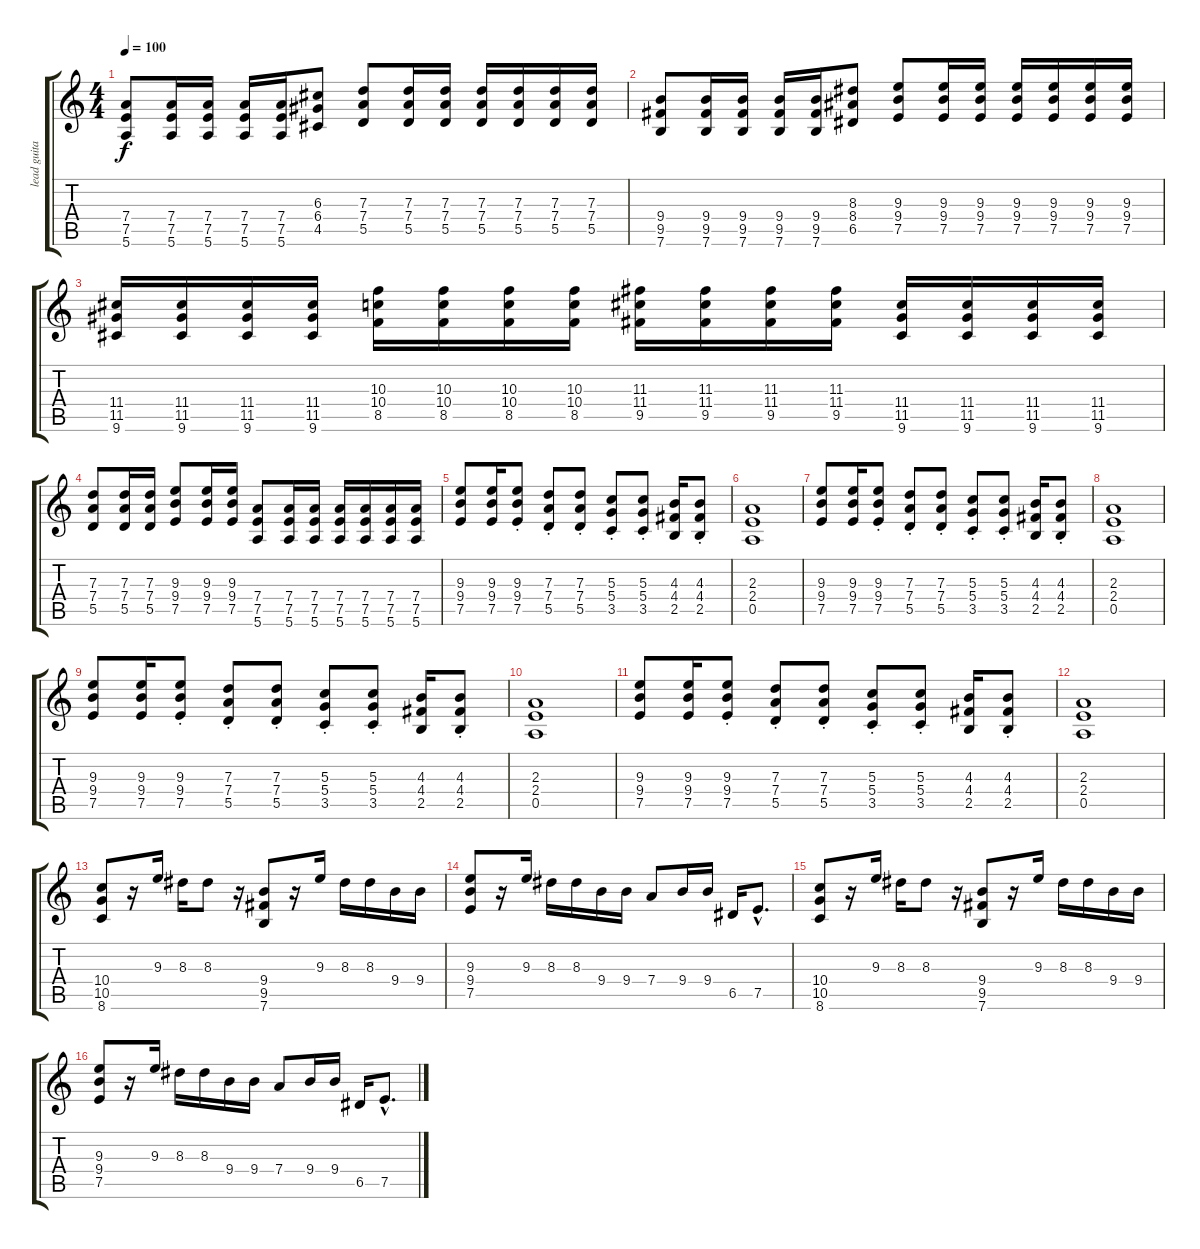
\track ("lead guitar" "lead guita") {instrument distortionguitar}
\staff {score tabs}
\tuning (E4 B3 G3 D3 A2 E2) {hide}
\ts (4 4)
\tempo 100
\clef g2
\ks aminor
(7.4 7.5 5.6).8{dy f} (7.4 7.5 5.6).16 (7.4 7.5 5.6).16 (7.4 7.5 5.6).16 (7.4 7.5 5.6).16 (6.3 6.4 4.5).8 (7.3 7.4 5.5).8 (7.3 7.4 5.5).16 (7.3 7.4 5.5).16 (7.3 7.4 5.5).16 (7.3 7.4 5.5).16 (7.3 7.4 5.5).16 (7.3 7.4 5.5).16 |
(9.4 9.5 7.6).8 (9.4 9.5 7.6).16 (9.4 9.5 7.6).16 (9.4 9.5 7.6).16 (9.4 9.5 7.6).16 (8.3 8.4 6.5).8 (9.3 9.4 7.5).8 (9.3 9.4 7.5).16 (9.3 9.4 7.5).16 (9.3 9.4 7.5).16 (9.3 9.4 7.5).16 (9.3 9.4 7.5).16 (9.3 9.4 7.5).16 |
(11.4 11.5 9.6).16 (11.4 11.5 9.6).16 (11.4 11.5 9.6).16 (11.4 11.5 9.6).16 (10.3 10.4 8.5).16 (10.3 10.4 8.5).16 (10.3 10.4 8.5).16 (10.3 10.4 8.5).16 (11.3 11.4 9.5).16 (11.3 11.4 9.5).16 (11.3 11.4 9.5).16 (11.3 11.4 9.5).16 (11.4 11.5 9.6).16 (11.4 11.5 9.6).16 (11.4 11.5 9.6).16 (11.4 11.5 9.6).16 |
(7.3 7.4 5.5).8 (7.3 7.4 5.5).16 (7.3 7.4 5.5).16 (9.3 9.4 7.5).8 (9.3 9.4 7.5).16 (9.3 9.4 7.5).16 (7.4 7.5 5.6).8 (7.4 7.5 5.6).16 (7.4 7.5 5.6).16 (7.4 7.5 5.6).16 (7.4 7.5 5.6).16 (7.4 7.5 5.6).16 (7.4 7.5 5.6).16 |
(9.3 9.4 7.5).8 (9.3 9.4 7.5).16 (9.3{st} 9.4{st} 7.5{st}).8 (7.3{st} 7.4{st} 5.5{st}).8 (7.3{st} 7.4{st} 5.5{st}).8 (5.3{st} 5.4{st} 3.5{st}).8 (5.3{st} 5.4{st} 3.5{st}).8 (4.3 4.4 2.5).16 (4.3{st} 4.4{st} 2.5{st}).8 |
(2.3 2.4 0.5).1 |
(9.3 9.4 7.5).8 (9.3 9.4 7.5).16 (9.3{st} 9.4{st} 7.5{st}).8 (7.3{st} 7.4{st} 5.5{st}).8 (7.3{st} 7.4{st} 5.5{st}).8 (5.3{st} 5.4{st} 3.5{st}).8 (5.3{st} 5.4{st} 3.5{st}).8 (4.3 4.4 2.5).16 (4.3{st} 4.4{st} 2.5{st}).8 |
(2.3 2.4 0.5).1 |
(9.3 9.4 7.5).8 (9.3 9.4 7.5).16 (9.3{st} 9.4{st} 7.5{st}).8 (7.3{st} 7.4{st} 5.5{st}).8 (7.3{st} 7.4{st} 5.5{st}).8 (5.3{st} 5.4{st} 3.5{st}).8 (5.3{st} 5.4{st} 3.5{st}).8 (4.3 4.4 2.5).16 (4.3{st} 4.4{st} 2.5{st}).8 |
(2.3 2.4 0.5).1 |
(9.3 9.4 7.5).8 (9.3 9.4 7.5).16 (9.3{st} 9.4{st} 7.5{st}).8 (7.3{st} 7.4{st} 5.5{st}).8 (7.3{st} 7.4{st} 5.5{st}).8 (5.3{st} 5.4{st} 3.5{st}).8 (5.3{st} 5.4{st} 3.5{st}).8 (4.3 4.4 2.5).16 (4.3{st} 4.4{st} 2.5{st}).8 |
(2.3 2.4 0.5).1 |
(10.4 10.5 8.6).8 r.16 9.3.16 8.3.16 8.3.8 r.16 (9.4 9.5 7.6).8 r.16 9.3.16 8.3.16 8.3.16 9.4.16 9.4.16 |
(9.3 9.4 7.5).8 r.16 9.3.16 8.3.16 8.3.16 9.4.16 9.4.16 7.4.8 9.4.16 9.4.16 6.5.16 7.5{hac}.8{d} |
(10.4 10.5 8.6).8 r.16 9.3.16 8.3.16 8.3.8 r.16 (9.4 9.5 7.6).8 r.16 9.3.16 8.3.16 8.3.16 9.4.16 9.4.16 |
(9.3 9.4 7.5).8 r.16 9.3.16 8.3.16 8.3.16 9.4.16 9.4.16 7.4.8 9.4.16 9.4.16 6.5.16 7.5{hac}.8{d}
